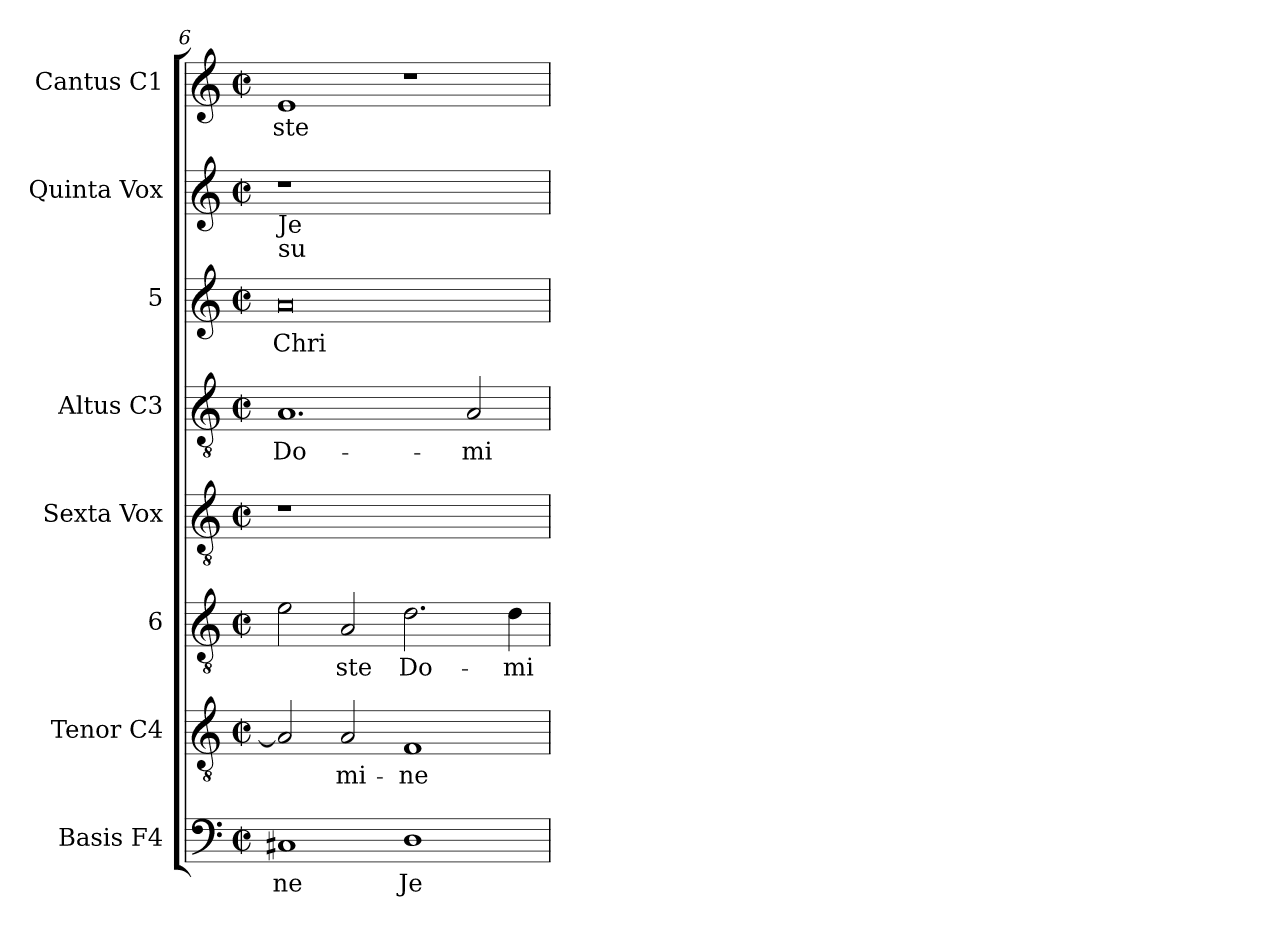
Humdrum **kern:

**kern	**text	**kern	**text	**kern	**text	**kern	**kern	**text	**kern	**text	**kern	**kern	**text
*part8	*part8	*part7	*part7	*part6	*part6	*part5	*part4	*part4	*part3	*part3	*part2	*part1	*part1
*staff8	*staff8	*staff7	*staff7	*staff6	*staff6	*staff5	*staff4	*staff4	*staff3	*staff3	*staff2	*staff1	*staff1
*I"Basis  F4	*	*I"Tenor  C4	*	*I"6	*	*I"Sexta  Vox	*I"Altus  C3	*	*I"5	*	*I"Quinta  Vox	*I"Cantus  C1	*
*I'B	*	*I'T	*	*	*	*	*I'A	*	*	*	*	*I'C	*
!!LO:LB:g=z
*clefF4	*	*clefGv2	*	*clefGv2	*	*clefGv2	*clefGv2	*	*clefG2	*	*clefG2	*clefG2	*
*k[]	*	*k[]	*	*k[]	*	*k[]	*k[]	*	*k[]	*	*k[]	*k[]	*
*C:	*	*C:	*	*C:	*	*C:	*C:	*	*C:	*	*C:	*C:	*
*M2/2	*	*M2/2	*	*M2/2	*	*M2/2	*M2/2	*	*M2/2	*	*M2/2	*M2/2	*
*met(c|)	*	*met(c|)	*	*met(c|)	*	*met(c|)	*met(c|)	*	*met(c|)	*	*met(c|)	*met(c|)	*
=6	=6	=6	=6	=6	=6	=6	=6	=6	=6	=6	=6	=6	=6
!	!	!	!	!	!	!	!	!	!	!	!LO:TX:b:t=Je	!	!
!	!	!	!	!	!	!	!	!	!	!	!LO:TX:b:t=su	!	!
!	!LO:LY:b:cj	!	!LO:LY:b:cj	!	!LO:LY:b:cj	!	!	!LO:LY:b:cj	!	!LO:LY:b:cj	!	!	!LO:LY:b:cj
1C#X	-ne	2A/]	--	2e\	.	1r	1.A	Do-	0a	Chri-	1r	1e	ste
!	!	!	!LO:LY:b:cj	!	!LO:LY:b:cj	!	!	!	!	!	!	!	!
.	.	2A/	-mi-	2A/	ste	.	.	.	.	.	.	.	.
!	!LO:LY:b:cj	!	!LO:LY:b:cj	!	!LO:LY:b:cj	!	!	!	!	!	!	!	!
1D	Je-	1F	-ne	2.d\	Do-	1ryy	.	.	.	.	1ryy	1r	.
!	!	!	!	!	!	!	!	!LO:LY:b:cj	!	!	!	!	!
.	.	.	.	.	.	.	2A/	-mi-	.	.	.	.	.
!	!	!	!	!	!LO:LY:b:cj	!	!	!	!	!	!	!	!
.	.	.	.	4d\	-mi-	.	.	.	.	.	.	.	.
=	=	=	=	=	=	=	=	=	=	=	=	=	=
*-	*-	*-	*-	*-	*-	*-	*-	*-	*-	*-	*-	*-	*-
